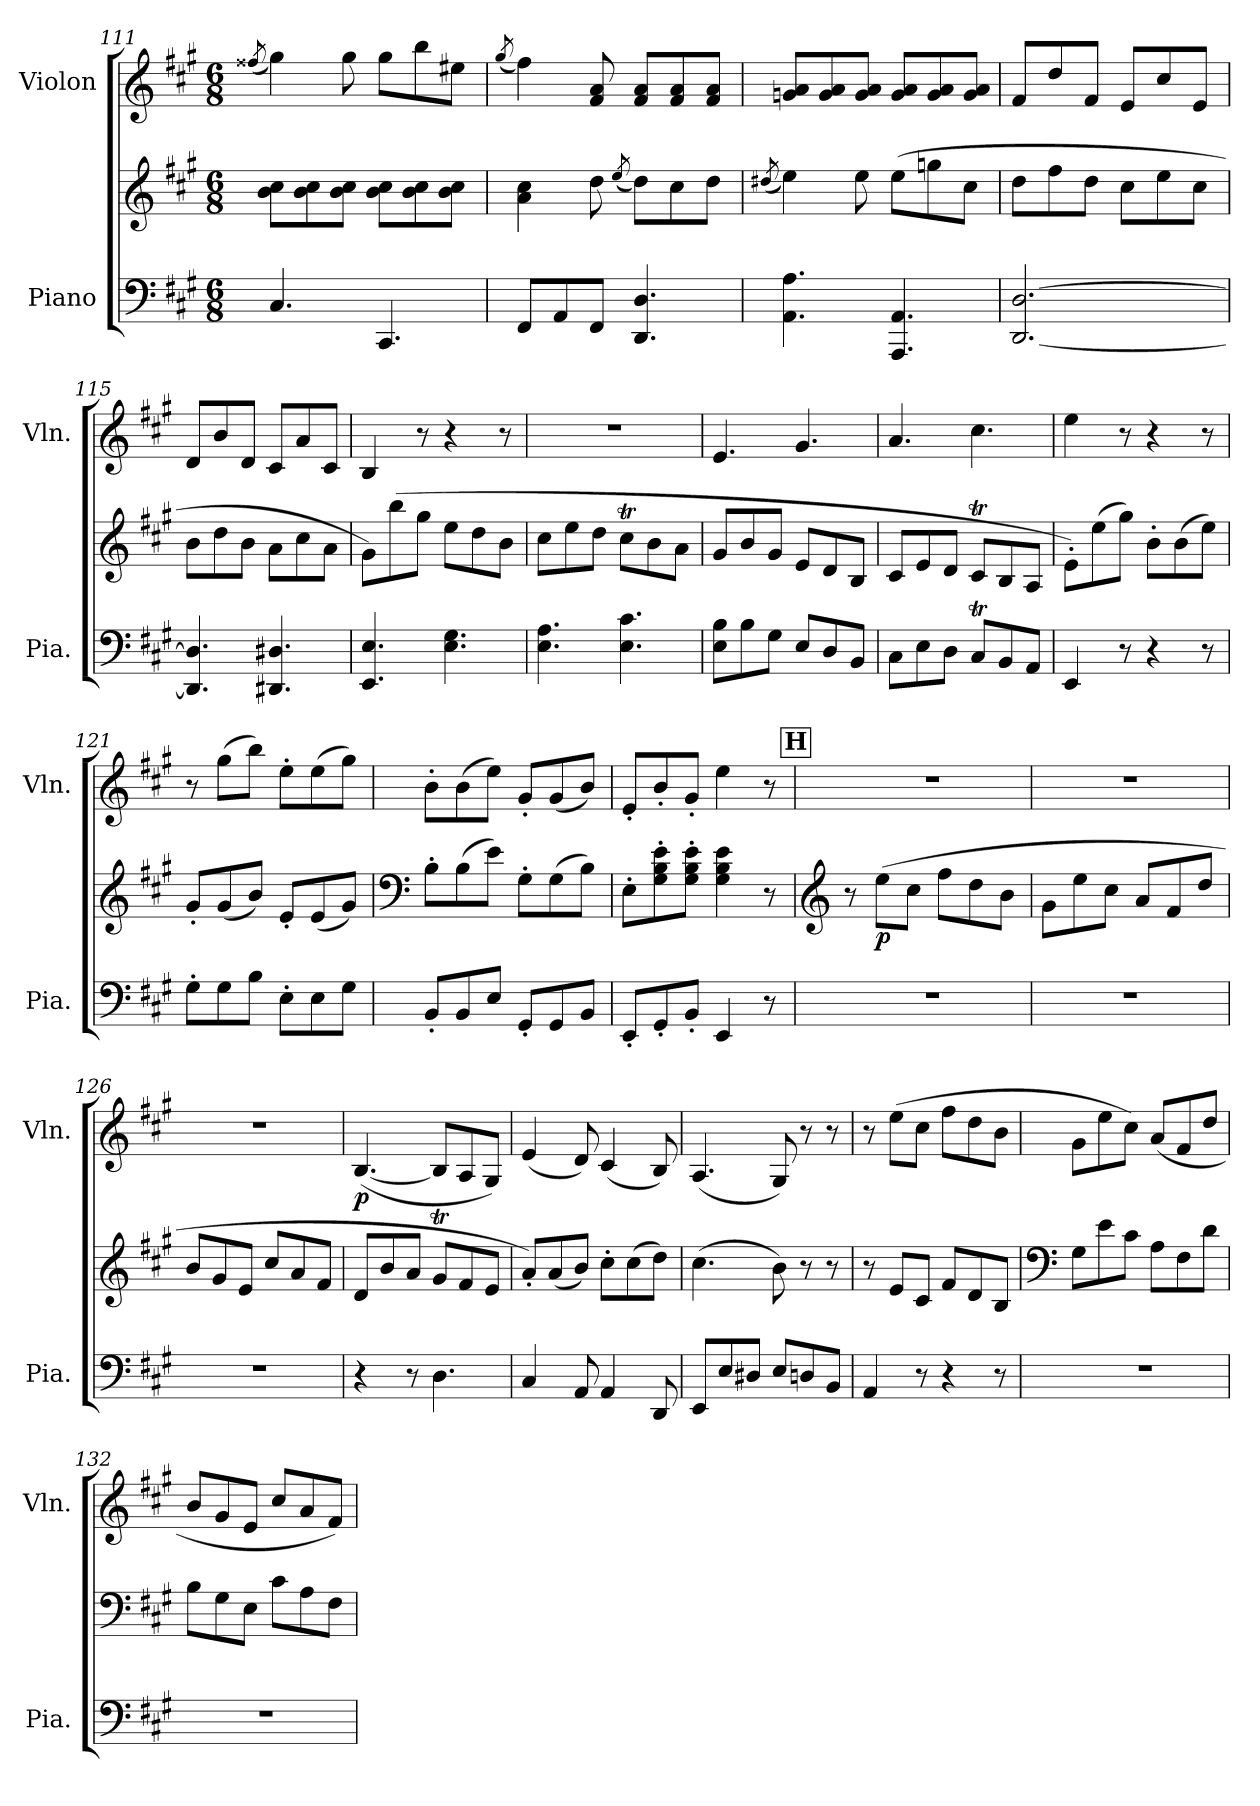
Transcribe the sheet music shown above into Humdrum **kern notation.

**kern	**kern	**dynam	**kern	**dynam
*part2	*part2	*part2	*part1	*part1
*staff3	*staff2	*staff2/3	*staff1	*staff1
*I"Piano	*	*	*I"Violon	*
*I'Pia.	*	*	*I'Vln.	*
*clefF4	*clefG2	*	*clefG2	*
*k[f#c#g#]	*k[f#c#g#]	*	*k[f#c#g#]	*
*M6/8	*M6/8	*	*M6/8	*
=111	=111	=111	=111	=111
.	.	.	(<8qff##X/	.
4.C#/	8b\ 8cc#\L	.	4gg#\)	.
.	8b\ 8cc#\	.	.	.
.	8b\ 8cc#\J	.	8gg#\	.
4.CC#/	8b\ 8cc#\L	.	8gg#\L	.
.	8b\ 8cc#\	.	8bb\	.
.	8b\ 8cc#\J	.	8ee#X\J	.
=112	=112	=112	=112	=112
.	.	.	(<8qgg#/	.
8FF#/L	4a\ 4cc#\	.	4ff#\)	.
8AA/	.	.	.	.
8FF#/J	8dd\	.	8f#/ 8a/	.
.	(<8qee/	.	.	.
4.DD/ 4.D/	8dd\L)	.	8f#/ 8a/L	.
.	8cc#\	.	8f#/ 8a/	.
.	8dd\J	.	8f#/ 8a/J	.
!!LO:PB:g=z
=113	=113	=113	=113	=113
.	(<8qdd#X/	.	.	.
4.AA\ 4.A\	4ee\)	.	8gn/ 8a/L	.
.	.	.	8g/ 8a/	.
.	8ee\	.	8g/ 8a/J	.
4.AAA/ 4.AA/	(>8ee\L	.	8g/ 8a/L	.
.	8ggn\	.	8g/ 8a/	.
.	8cc#\J	.	8g/ 8a/J	.
=114	=114	=114	=114	=114
[2.DD/ [2.D/	8dd\L	.	8f#/L	.
.	8ff#\	.	8dd/	.
.	8dd\J	.	8f#/J	.
.	8cc#\L	.	8e/L	.
.	8ee\	.	8cc#/	.
.	8cc#\J	.	8e/J	.
=115	=115	=115	=115	=115
4.DD/] 4.D/]	8b\L	.	8d/L	.
.	8dd\	.	8b/	.
.	8b\J	.	8d/J	.
4.DD#X/ 4.D#X/	8a\L	.	8c#/L	.
.	8cc#\	.	8a/	.
.	8a\J	.	8c#/J	.
=116	=116	=116	=116	=116
4.EE/ 4.E/	8g#\L)	.	4B/	.
.	(>8bb\	.	.	.
.	8gg#\J	.	8r	.
4.E\ 4.G#\	8ee\L	.	4r	.
.	8dd\	.	.	.
.	8b\J	.	8r	.
=117	=117	=117	=117	=117
4.E\ 4.A\	8cc#\L	.	2.r	.
.	8ee\	.	.	.
.	8dd\J	.	.	.
4.E\ 4.c#\	8cc#t\L	.	.	.
.	8b\	.	.	.
.	8a\J	.	.	.
=118	=118	=118	=118	=118
8E\ 8B\L	8g#/L	.	4.e/	.
8B\	8b/	.	.	.
8G#\J	8g#/J	.	.	.
8E/L	8e/L	.	4.g#/	.
8D/	8d/	.	.	.
8BB/J	8B/J	.	.	.
=119	=119	=119	=119	=119
8C#\L	8c#/L	.	4.a/	.
8E\	8e/	.	.	.
8D\J	8d/J	.	.	.
8C#t/L	8c#t/L	.	4.cc#\	.
8BB/	8B/	.	.	.
8AA/J	8A/J	.	.	.
!!LO:LB:g=z
=120	=120	=120	=120	=120
4EE/	8e'\L)	.	4ee\	.
.	(>8ee\	.	.	.
8r	8gg#\J)	.	8r	.
4r	8b'\L	.	4r	.
.	(>8b\	.	.	.
8r	8ee\J)	.	8r	.
=121	=121	=121	=121	=121
8G#'\L	8g#'/L	.	8r	.
8G#\	(<8g#/	.	(>8gg#\L	.
8B\J	8b/J)	.	8bb\J)	.
8E'\L	8e'/L	.	8ee'\L	.
8E\	(<8e/	.	(>8ee\	.
8G#\J	8g#/J)	.	8gg#\J)	.
=122	=122	=122	=122	=122
*	*clefF4	*	*	*
8BB'/L	8B'\L	.	8b'\L	.
8BB/	(>8B\	.	(>8b\	.
8E/J	8e\J)	.	8ee\J)	.
8GG#'/L	8G#'\L	.	8g#'/L	.
8GG#/	(>8G#\	.	(<8g#/	.
8BB/J	8B\J)	.	8b/J)	.
=123	=123	=123	=123	=123
8EE'/L	8E'\L	.	8e'/L	.
8GG#'/	8G#\' 8B\' 8e\'	.	8b'/	.
8BB'/J	8G#\' 8B\' 8e\'J	.	8g#'/J	.
4EE/	4G#\ 4B\ 4e\	.	4ee\	.
8r	8r	.	8r	.
!!LO:REH:place=s1:a:B:fs=14:t=H
=124	=124	=124	=124	=124
*	*clefG2	*	*	*
2.r	8r	.	2.r	.
!	!	!LO:DY:b	!	!
.	(>8ee\L	p	.	.
.	8cc#\J	.	.	.
.	8ff#\L	.	.	.
.	8dd\	.	.	.
.	8b\J	.	.	.
=125	=125	=125	=125	=125
2.r	8g#\L	.	2.r	.
.	8ee\	.	.	.
.	8cc#\J	.	.	.
.	8a/L	.	.	.
.	8f#/	.	.	.
.	8dd/J	.	.	.
=126	=126	=126	=126	=126
2.r	8b/L	.	2.r	.
.	8g#/	.	.	.
.	8e/J	.	.	.
.	8cc#/L	.	.	.
.	8a/	.	.	.
.	8f#/J	.	.	.
!!LO:LB:g=z
=127	=127	=127	=127	=127
!	!	!	!	!LO:DY:b
4r	8d/L	.	(<[4.B/	p
.	8b/	.	.	.
8r	8a/J	.	.	.
4.D\	8g#t/L	.	8B/L]	.
.	8f#/	.	8A/	.
.	8e/J	.	8G#/J)	.
=128	=128	=128	=128	=128
4C#/	8a'/L)	.	(<4e/	.
.	(<8a/	.	.	.
8AA/	8b/J)	.	8d/)	.
4AA/	8cc#'\L	.	(<4c#/	.
.	(>8cc#\	.	.	.
8DD/	8dd\J)	.	8B/)	.
=129	=129	=129	=129	=129
8EE/L	(>4.cc#\	.	(<4.A/	.
8E/	.	.	.	.
8D#X/J	.	.	.	.
8E/L	8b\)	.	8G#/)	.
8Dn/	8r	.	8r	.
8BB/J	8r	.	8r	.
=130	=130	=130	=130	=130
4AA/	8r	.	8r	.
.	8e/L	.	(>8ee\L	.
8r	8c#/J	.	8cc#\J	.
4r	8f#/L	.	8ff#\L	.
.	8d/	.	8dd\	.
8r	8B/J	.	8b\J	.
=131	=131	=131	=131	=131
*	*clefF4	*	*	*
2.r	8G#\L	.	8g#\L	.
.	8e\	.	8ee\	.
.	8c#\J	.	8cc#\J)	.
.	8A\L	.	(>8a/L	.
.	8F#\	.	8f#/	.
.	8d\J	.	8dd/J	.
=132	=132	=132	=132	=132
2.r	8B\L	.	8b/L	.
.	8G#\	.	8g#/	.
.	8E\J	.	8e/J	.
.	8c#\L	.	8cc#/L	.
.	8A\	.	8a/	.
.	8F#\J	.	8f#/J)	.
=	=	=	=	=
*-	*-	*-	*-	*-
